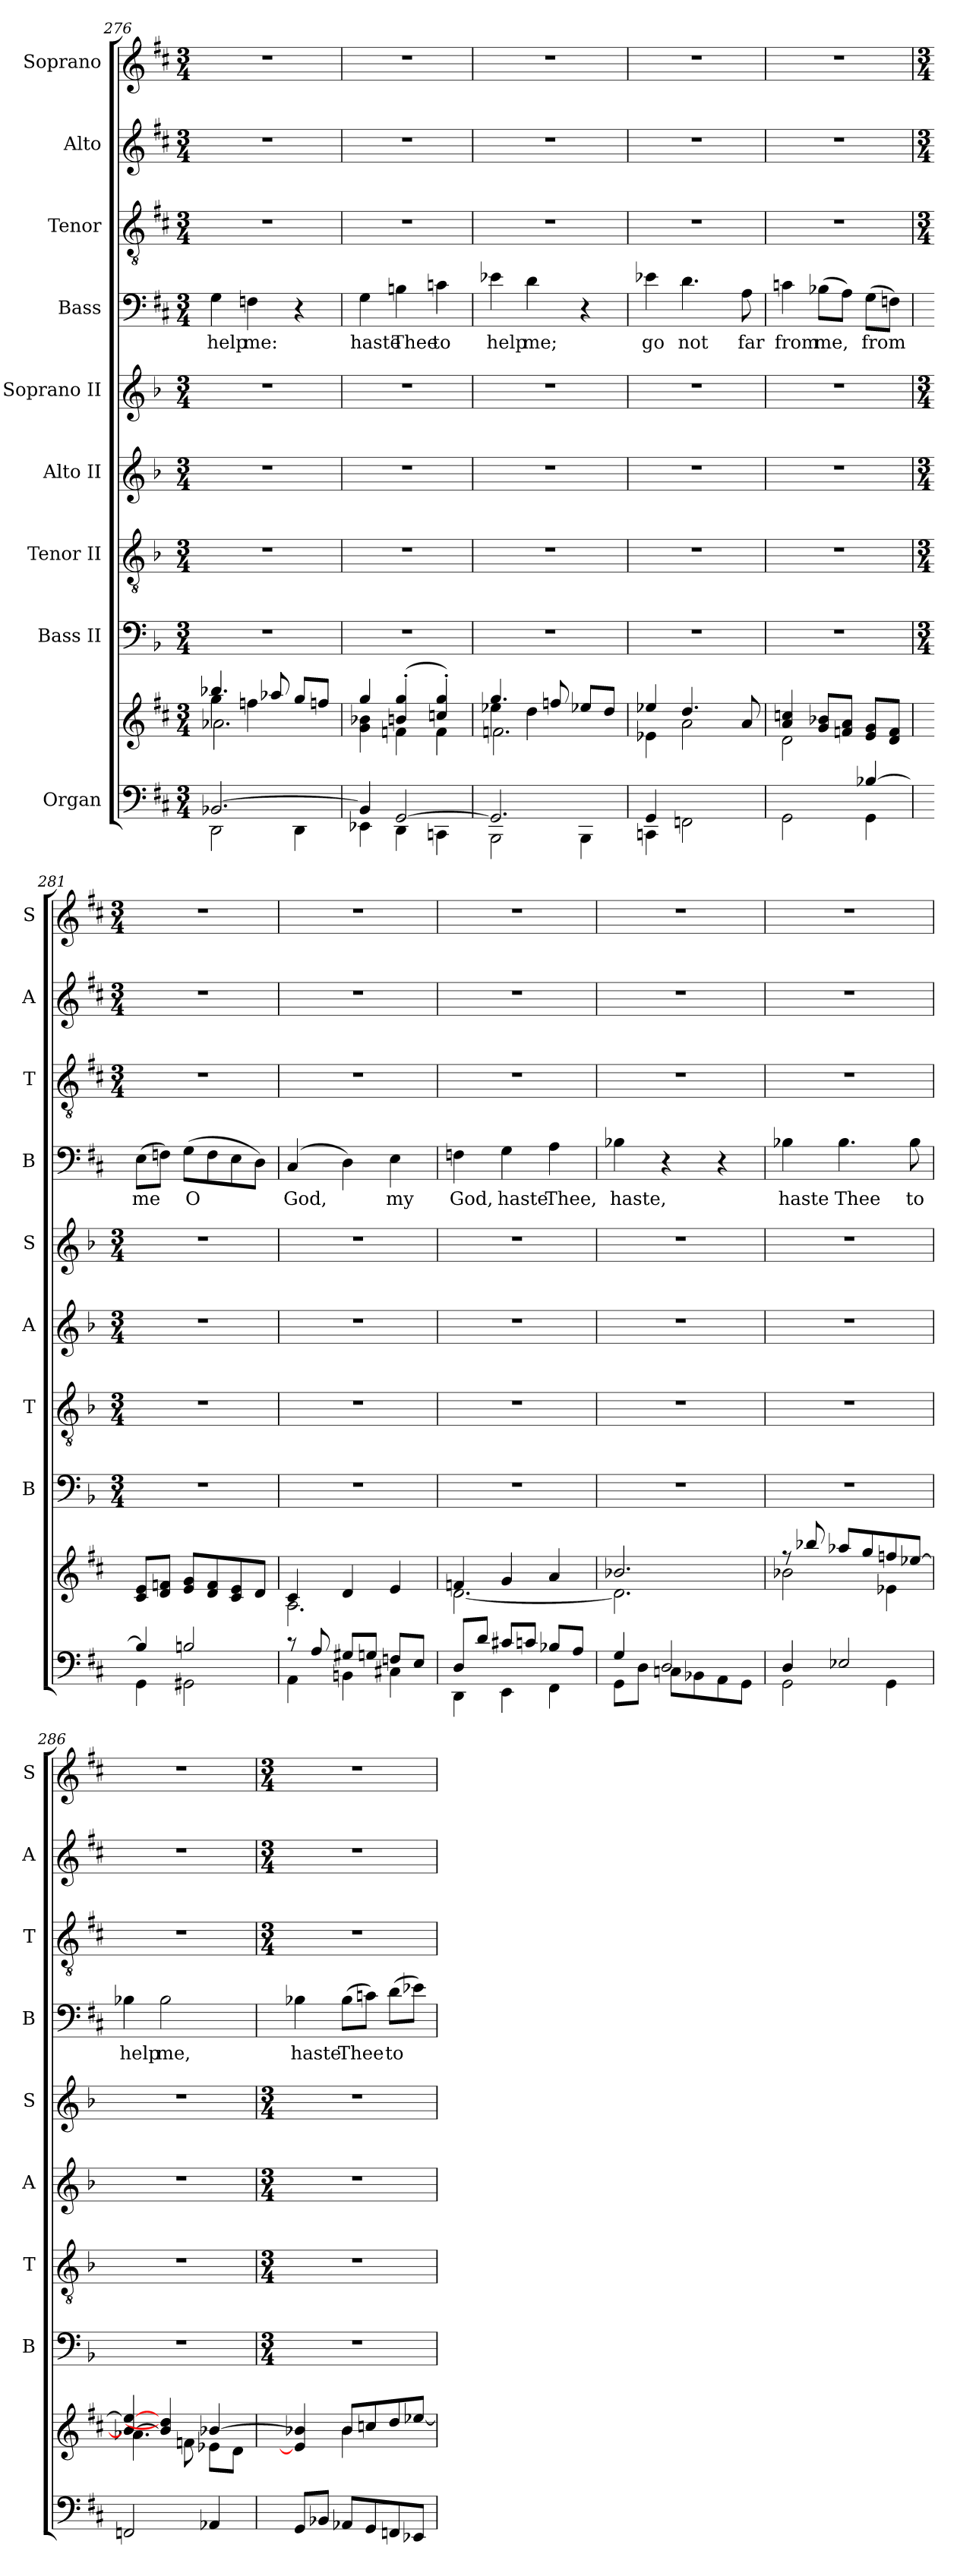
**kern	**kern	**kern	**kern	**kern	**kern	**kern	**text	**kern	**kern	**kern
*part9	*part9	*part8	*part7	*part6	*part5	*part4	*part4	*part3	*part2	*part1
*staff10	*staff9	*staff8	*staff7	*staff6	*staff5	*staff4	*staff4	*staff3	*staff2	*staff1
*I"Organ	*	*I"Bass II	*I"Tenor II	*I"Alto II	*I"Soprano II	*I"Bass	*	*I"Tenor	*I"Alto	*I"Soprano
*	*	*I'B	*I'T	*I'A	*I'S	*I'B	*	*I'T	*I'A	*I'S
*clefF4	*clefG2	*clefF4	*clefGv2	*clefG2	*clefG2	*clefF4	*	*clefGv2	*clefG2	*clefG2
*k[f#c#]	*k[f#c#]	*k[b-]	*k[b-]	*k[b-]	*k[b-]	*k[f#c#]	*	*k[f#c#]	*k[f#c#]	*k[f#c#]
*D:	*D:	*F:	*F:	*F:	*F:	*D:	*	*D:	*D:	*D:
*M3/4	*M3/4	*M3/4	*M3/4	*M3/4	*M3/4	*M3/4	*	*M3/4	*M3/4	*M3/4
=276	=276	=276	=276	=276	=276	=276	=276	=276	=276	=276
*^	*^	*	*	*	*	*	*	*	*	*
*	*	*	*^	*	*	*	*	*	*	*	*	*
!	!	!	!	!	!	!	!	!	!	!LO:LY:b	!	!	!
[2.BB-X	2DD\	4.bb-X/	4gg\	2.a-X\	2.r	2.r	2.r	2.r	4G	help	2.r	2.r	2.r
!	!	!	!	!	!	!	!	!	!	!LO:LY:b	!	!	!
.	.	.	4ffn\	.	.	.	.	.	4Fn	me:	.	.	.
.	.	8aa-X/	.	.	.	.	.	.	.	.	.	.	.
.	4DD\	8gg/L	4ryy	.	.	.	.	.	4r	.	.	.	.
.	.	8ffn/J	.	.	.	.	.	.	.	.	.	.	.
=277	=277	=277	=277	=277	=277	=277	=277	=277	=277	=277	=277	=277	=277
!	!	!	!LO:N:vis=1	!	!	!	!	!	!	!LO:LY:b	!	!	!
4BB-]	4EE-X\	4gg/	2.ryy	4g\ 4b-X\	2.r	2.r	2.r	2.r	4G	haste	2.r	2.r	2.r
!	!	!	!	!	!	!	!	!	!	!LO:LY:b	!	!	!
[2GG	4DD\	(>4b/' 4gg/'	.	4fn\	.	.	.	.	4Bn	Thee	.	.	.
!	!	!	!	!	!	!	!	!	!	!LO:LY:b	!	!	!
.	4CCn\	4ccn/' 4gg/')	.	4f\	.	.	.	.	4cn	to	.	.	.
=278	=278	=278	=278	=278	=278	=278	=278	=278	=278	=278	=278	=278	=278
!	!	!	!	!	!	!	!	!	!	!LO:LY:b	!	!	!
2.GG]	2BBB\	4.gg/	4ee-X\	2.fn\	2.r	2.r	2.r	2.r	4e-X	help	2.r	2.r	2.r
!	!	!	!	!	!	!	!	!	!	!LO:LY:b	!	!	!
.	.	.	4dd\	.	.	.	.	.	4d	me;	.	.	.
.	.	8ffn/	.	.	.	.	.	.	.	.	.	.	.
.	4BBB\	8ee-X/L	4ryy	.	.	.	.	.	4r	.	.	.	.
.	.	8dd/J	.	.	.	.	.	.	.	.	.	.	.
=279	=279	=279	=279	=279	=279	=279	=279	=279	=279	=279	=279	=279	=279
!	!	!	!LO:N:vis=1	!	!	!	!	!	!	!LO:LY:b	!	!	!
4GG	4CCn\	4ee-X/	2.ryy	4e-X\	2.r	2.r	2.r	2.r	4e-X	go	2.r	2.r	2.r
!	!	!	!	!	!	!	!	!	!	!LO:LY:b	!	!	!
2FFn\	4ryy	4.dd/	.	2a\	.	.	.	.	4.d	not	.	.	.
.	4ryy	.	.	.	.	.	.	.	.	.	.	.	.
!	!	!	!	!	!	!	!	!	!	!LO:LY:b	!	!	!
.	.	8a/	.	.	.	.	.	.	8A	far	.	.	.
=280	=280	=280	=280	=280	=280	=280	=280	=280	=280	=280	=280	=280	=280
!	!	!	!LO:N:vis=1	!	!	!	!	!	!	!LO:LY:b	!	!	!
2GG\	2ryy	4a/ 4ccn/	2.ryy	2d\	2.r	2.r	2.r	2.r	4cn	from	2.r	2.r	2.r
!	!	!	!	!	!	!	!	!	!	!LO:LY:b	!	!	!
.	.	8g/ 8b-X/L	.	.	.	.	.	.	(>8B-XL	me,	.	.	.
.	.	8fn/ 8a/J	.	.	.	.	.	.	8AJ)	.	.	.	.
!	!	!	!	!	!	!	!	!	!	!LO:LY:b	!	!	!
[4B-X	4GG\	8e/ 8g/L	.	4ryy	.	.	.	.	(>8GL	from	.	.	.
.	.	8d/ 8f/J	.	.	.	.	.	.	8FnJ)	.	.	.	.
*	*	*v	*v	*v	*	*	*	*	*	*	*	*	*
!!LO:LB:g=z
=281	=281	=281	=281	=281	=281	=281	=281	=281	=281	=281	=281
*	*	*	*M3/4	*M3/4	*M3/4	*M3/4	*	*	*M3/4	*M3/4	*M3/4
*	*	*^	*	*	*	*	*	*	*	*	*
!	!	!	!	!	!	!	!	!	!LO:LY:b	!	!	!
4B-/]	4GG\	8c#/ 8e/L	2ryy	2.r	2.r	2.r	2.r	(>8EL	me	2.r	2.r	2.r
.	.	8d/ 8fn/J	.	.	.	.	.	8FnJ)	.	.	.	.
!	!	!	!	!	!	!	!	!	!LO:LY:b	!	!	!
2Bn/	2GG#X\	8e/ 8g/L	.	.	.	.	.	(>8GL	O	.	.	.
.	.	8d/ 8f/	.	.	.	.	.	8F	.	.	.	.
.	.	8c#/ 8e/	4ryy	.	.	.	.	8E	.	.	.	.
.	.	8d/J	.	.	.	.	.	8DJ)	.	.	.	.
=282	=282	=282	=282	=282	=282	=282	=282	=282	=282	=282	=282	=282
!	!	!	!	!	!	!	!	!	!LO:LY:b	!	!	!
8r	4AA\	4c#/	2.A\	2.r	2.r	2.r	2.r	(<4C#	God,	2.r	2.r	2.r
8A/	.	.	.	.	.	.	.	.	.	.	.	.
8G#X/L	4BBn\	4d/	.	.	.	.	.	4D)	.	.	.	.
8Gn/J	.	.	.	.	.	.	.	.	.	.	.	.
!	!	!	!	!	!	!	!	!	!LO:LY:b	!	!	!
8Fn/L	4C#X\	4e/	.	.	.	.	.	4E	my	.	.	.
8E/J	.	.	.	.	.	.	.	.	.	.	.	.
=283	=283	=283	=283	=283	=283	=283	=283	=283	=283	=283	=283	=283
!	!	!	!	!	!	!	!	!	!LO:LY:b	!	!	!
8D/L	4DD\	4fn/	[2.d\	2.r	2.r	2.r	2.r	4Fn	God,	2.r	2.r	2.r
8d/J	.	.	.	.	.	.	.	.	.	.	.	.
!	!	!	!	!	!	!	!	!	!LO:LY:b	!	!	!
8c#X/L	4EE\	4g/	.	.	.	.	.	4G	haste	.	.	.
8cn/J	.	.	.	.	.	.	.	.	.	.	.	.
!	!	!	!	!	!	!	!	!	!LO:LY:b	!	!	!
8B-X/L	4FF#\	4a/	.	.	.	.	.	4A	Thee,	.	.	.
8A/J	.	.	.	.	.	.	.	.	.	.	.	.
=284	=284	=284	=284	=284	=284	=284	=284	=284	=284	=284	=284	=284
!	!	!	!	!	!	!	!	!	!LO:LY:b	!	!	!
4G/	8GG\L	2.b-X/	2.d\]	2.r	2.r	2.r	2.r	4B-X	haste,	2.r	2.r	2.r
.	8D\J	.	.	.	.	.	.	.	.	.	.	.
2D/	8Cn\L	.	.	.	.	.	.	4r	.	.	.	.
.	8BB-X\	.	.	.	.	.	.	.	.	.	.	.
.	8AA\	.	.	.	.	.	.	4r	.	.	.	.
.	8GG\J	.	.	.	.	.	.	.	.	.	.	.
=285	=285	=285	=285	=285	=285	=285	=285	=285	=285	=285	=285	=285
!	!	!	!	!	!	!	!	!	!LO:LY:b	!	!	!
4D/	2GG\	8r	2b-X\	2.r	2.r	2.r	2.r	4B-X	haste	2.r	2.r	2.r
.	.	8bb-X/	.	.	.	.	.	.	.	.	.	.
!	!	!	!	!	!	!	!	!	!LO:LY:b	!	!	!
2E-X/	.	8aa-X/L	.	.	.	.	.	4.B-	Thee	.	.	.
.	.	8gg/	.	.	.	.	.	.	.	.	.	.
.	4GG\	8ffn/	4e-X\	.	.	.	.	.	.	.	.	.
!	!	!	!	!	!	!	!	!	!LO:LY:b	!	!	!
.	.	[8ee-X/J	.	.	.	.	.	8B-	to	.	.	.
=286	=286	=286	=286	=286	=286	=286	=286	=286	=286	=286	=286	=286
!	!LO:N:vis=1	!	!	!	!	!	!	!	!LO:LY:b	!	!	!
2FFn/	2.ryy	4b-/_ 4ee-/_	4.a-X\	2.r	2.r	2.r	2.r	4B-X	help	2.r	2.r	2.r
!	!	!	!	!	!	!	!	!	!LO:LY:b	!	!	!
.	.	4b-/] 4dd/]	.	.	.	.	.	2B-	me,	.	.	.
.	.	.	8fn\	.	.	.	.	.	.	.	.	.
4AA-X/	.	[4b-X/	8e-X\L	.	.	.	.	.	.	.	.	.
.	.	.	8d\J	.	.	.	.	.	.	.	.	.
*v	*v	*	*	*	*	*	*	*	*	*	*	*
!!LO:LB:g=z
=287	=287	=287	=287	=287	=287	=287	=287	=287	=287	=287	=287
*	*	*	*M3/4	*M3/4	*M3/4	*M3/4	*	*	*M3/4	*M3/4	*M3/4
!	!	!	!	!	!	!	!	!LO:LY:b	!	!	!
8GGL	4e-] 4b-X]	4ryy	2.r	2.r	2.r	2.r	4B-X	haste	2.r	2.r	2.r
8BB-XJ	.	.	.	.	.	.	.	.	.	.	.
!	!	!	!	!	!	!	!	!LO:LY:b	!	!	!
8AA-XL	8b-/L	4b-\	.	.	.	.	(>8B-L	Thee	.	.	.
8GG	8ccn/	.	.	.	.	.	8cnJ)	.	.	.	.
!	!	!	!	!	!	!	!	!LO:LY:b	!	!	!
8FFn	8dd/	4ryy	.	.	.	.	(>8dL	to	.	.	.
8EE-XJ	[8ee-X/J	.	.	.	.	.	8e-XJ)	.	.	.	.
*	*v	*v	*	*	*	*	*	*	*	*	*
=	=	=	=	=	=	=	=	=	=	=
*-	*-	*-	*-	*-	*-	*-	*-	*-	*-	*-
